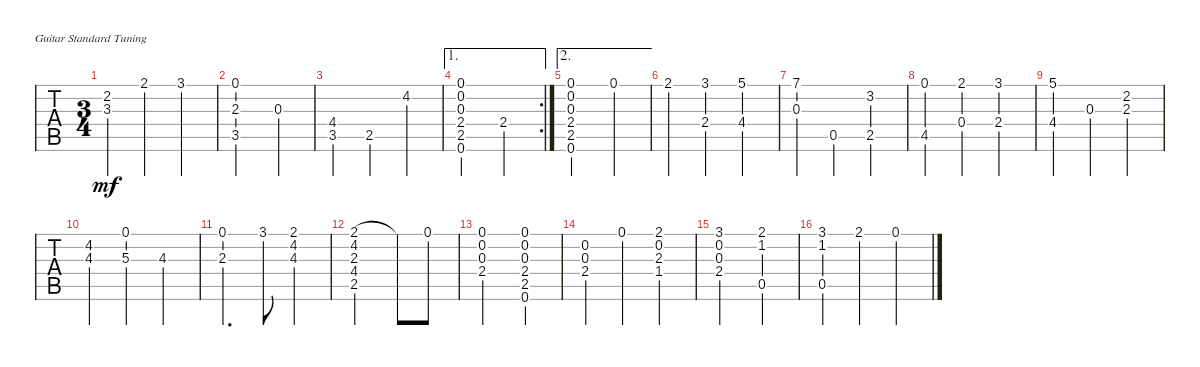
\defaultSystemsLayout 4
\bracketExtendMode groupsimilarinstruments
\singleTrackTrackNamePolicy hidden
\multiTrackTrackNamePolicy hidden
\firstSystemTrackNameOrientation horizontal
\otherSystemsTrackNameOrientation horizontal
\track ("Steel Guitar" "S-Gt") {instrument acousticguitarsteel}
\staff {tabs}
\tuning (E4 B3 G3 D3 A2 E2)
\ts (3 4)
\tempo (120 hide)
\clef g2
\scale
0.955864
\ks g
(3.3 2.2).4{dy mf} 2.1.4 3.1.4 |
\scale
0.955864 (0.1 2.3 3.5).2 0.3.4 |
\scale
0.955864 (4.4 3.5).4 2.5.4 4.2.4 |
\ae 1
\rc 2
\scale
1.17654 (0.1 0.2 0.3 2.4 2.5 0.6).2 2.4.4 |
\ae 2
\scale
0.955864 (0.1 0.2 0.3 2.4 2.5 0.6).2 0.1.4 |
\scale
0.955864 2.1.4 (3.1 2.4).4 (5.1 4.4).4 |
\scale
0.955864 (0.3 7.1).4 0.5.4 (2.5 3.2).4 |
\scale
0.955864 (0.1 4.5).4 (0.4 2.1).4 (3.1 2.4).4 |
\scale
1.17654 (4.4 5.1).4 0.3.4 (2.2 2.3).4 |
\scale
0.955864 (4.2 4.3).4 (5.3 0.1).4 4.3.4 |
\scale
0.955864 (0.1 2.3).4{d} 3.1.8 (2.1 4.2 4.3).4 |
\scale
0.955864 (2.1 4.2 2.3 4.4 2.5).2 2.1{t}.8 0.1.8 |
\scale
0.955864 (0.1 0.2 0.3 2.4).2 (2.4 0.3 0.2 0.1 2.5 0.6).4 |
\scale
1.17654 (2.4 0.3 0.2).4 0.1.4 (2.1 0.2 2.3 1.4).4 |
\scale
0.955864 (3.1 0.2 0.3 2.4).2 (0.5 1.2 2.1).4 |
\scale
0.955864 (3.1 1.2 0.5).4 2.1.4 0.1.4
